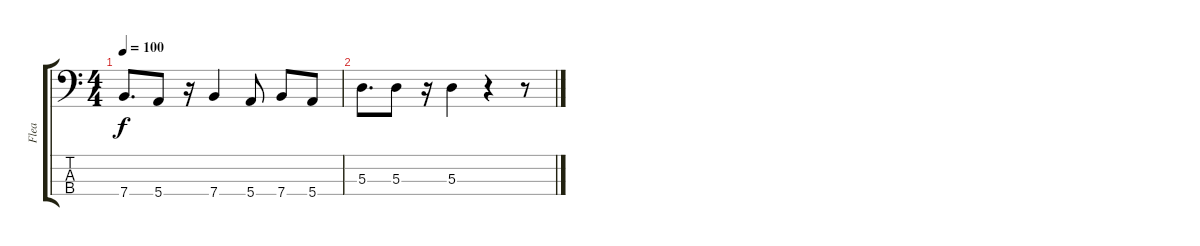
\track ("Flea" "Flea") {instrument slapbass2}
\staff {score tabs}
\tuning (G2 D2 A1 E1) {hide}
\ts (4 4)
\tempo 100
\clef f4
\ks c
7.4.8{d dy f} 5.4.8 r.16 7.4.4 5.4.8 7.4.8 5.4.8 |
5.3.8{d} 5.3.8 r.16 5.3.4 r.4 r.8
